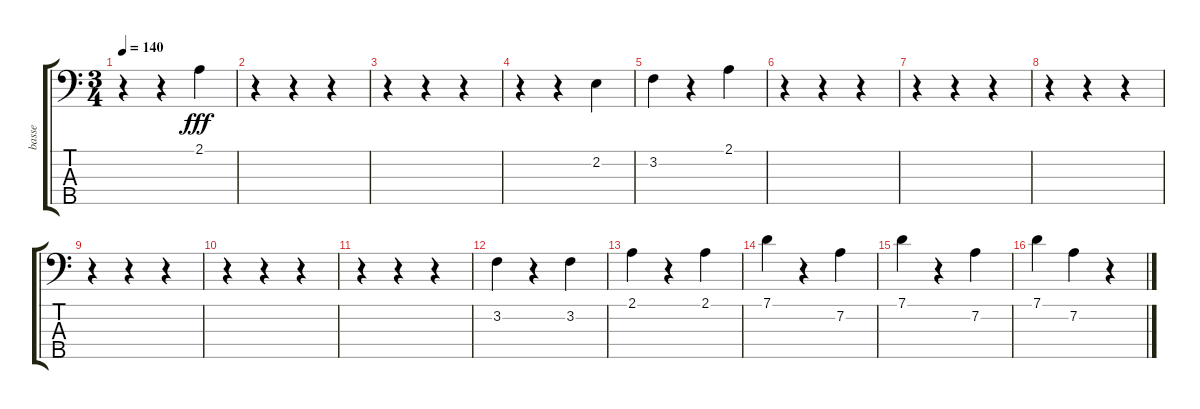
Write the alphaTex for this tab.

\track ("basse" "basse") {instrument acousticbass}
\staff {score tabs}
\tuning (G2 D2 A1 E1 B0) {hide}
\ts (3 4)
\tempo 140
\clef f4
\ks c
r.4{dy fff} r.4 2.1.4 |
r.4 r.4 r.4 |
r.4 r.4 r.4 |
r.4 r.4 2.2.4 |
3.2.4 r.4 2.1.4 |
r.4 r.4 r.4 |
r.4 r.4 r.4 |
r.4 r.4 r.4 |
r.4 r.4 r.4 |
r.4 r.4 r.4 |
r.4 r.4 r.4 |
3.2.4 r.4 3.2.4 |
2.1.4 r.4 2.1.4 |
7.1.4 r.4 7.2.4 |
7.1.4 r.4 7.2.4 |
7.1.4 7.2.4 r.4
